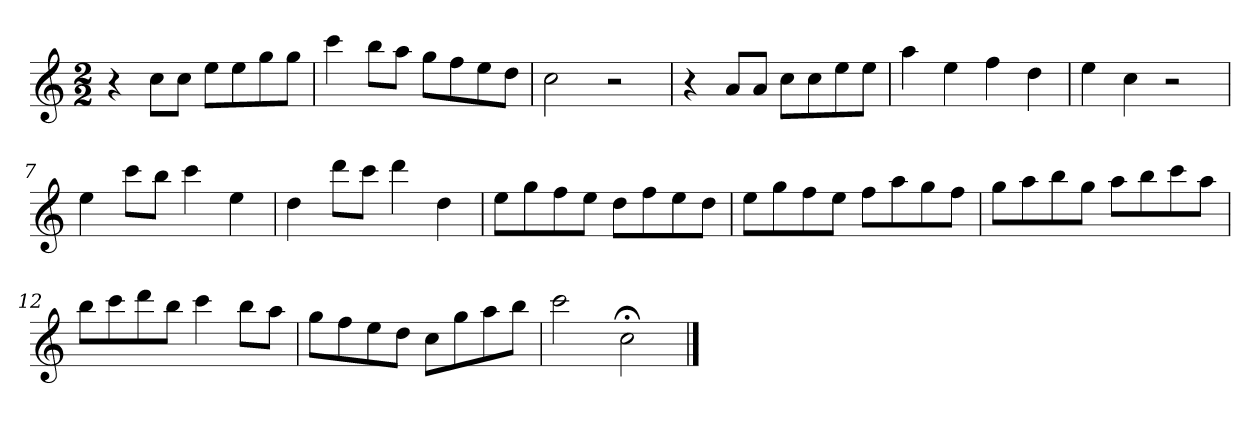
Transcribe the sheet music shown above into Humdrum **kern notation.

**kern
*part1
*staff1
*clefG2
*k[]
*C:
*M2/2
*MM120
=1
4r
8cc\L
8cc\J
8ee\L
8ee\
8gg\
8gg\J
=2
4ccc
8bb\L
8aa\J
8gg\L
8ff\
8ee\
8dd\J
=3
2cc
2r
=4
4r
8a/L
8a/J
8cc\L
8cc\
8ee\
8ee\J
=5
4aa
4ee
4ff
4dd
=6
4ee
4cc
2r
=7
4ee
8ccc\L
8bb\J
4ccc
4ee
=8
4dd
8ddd\L
8ccc\J
4ddd
4dd
=9
8ee\L
8gg\
8ff\
8ee\J
8dd\L
8ff\
8ee\
8dd\J
=10
8ee\L
8gg\
8ff\
8ee\J
8ff\L
8aa\
8gg\
8ff\J
=11
8gg\L
8aa\
8bb\
8gg\J
8aa\L
8bb\
8ccc\
8aa\J
=12
8bb\L
8ccc\
8ddd\
8bb\J
4ccc
8bb\L
8aa\J
=13
8gg\L
8ff\
8ee\
8dd\J
8cc\L
8gg\
8aa\
8bb\J
=14
2ccc
2cc;<
==
*-
